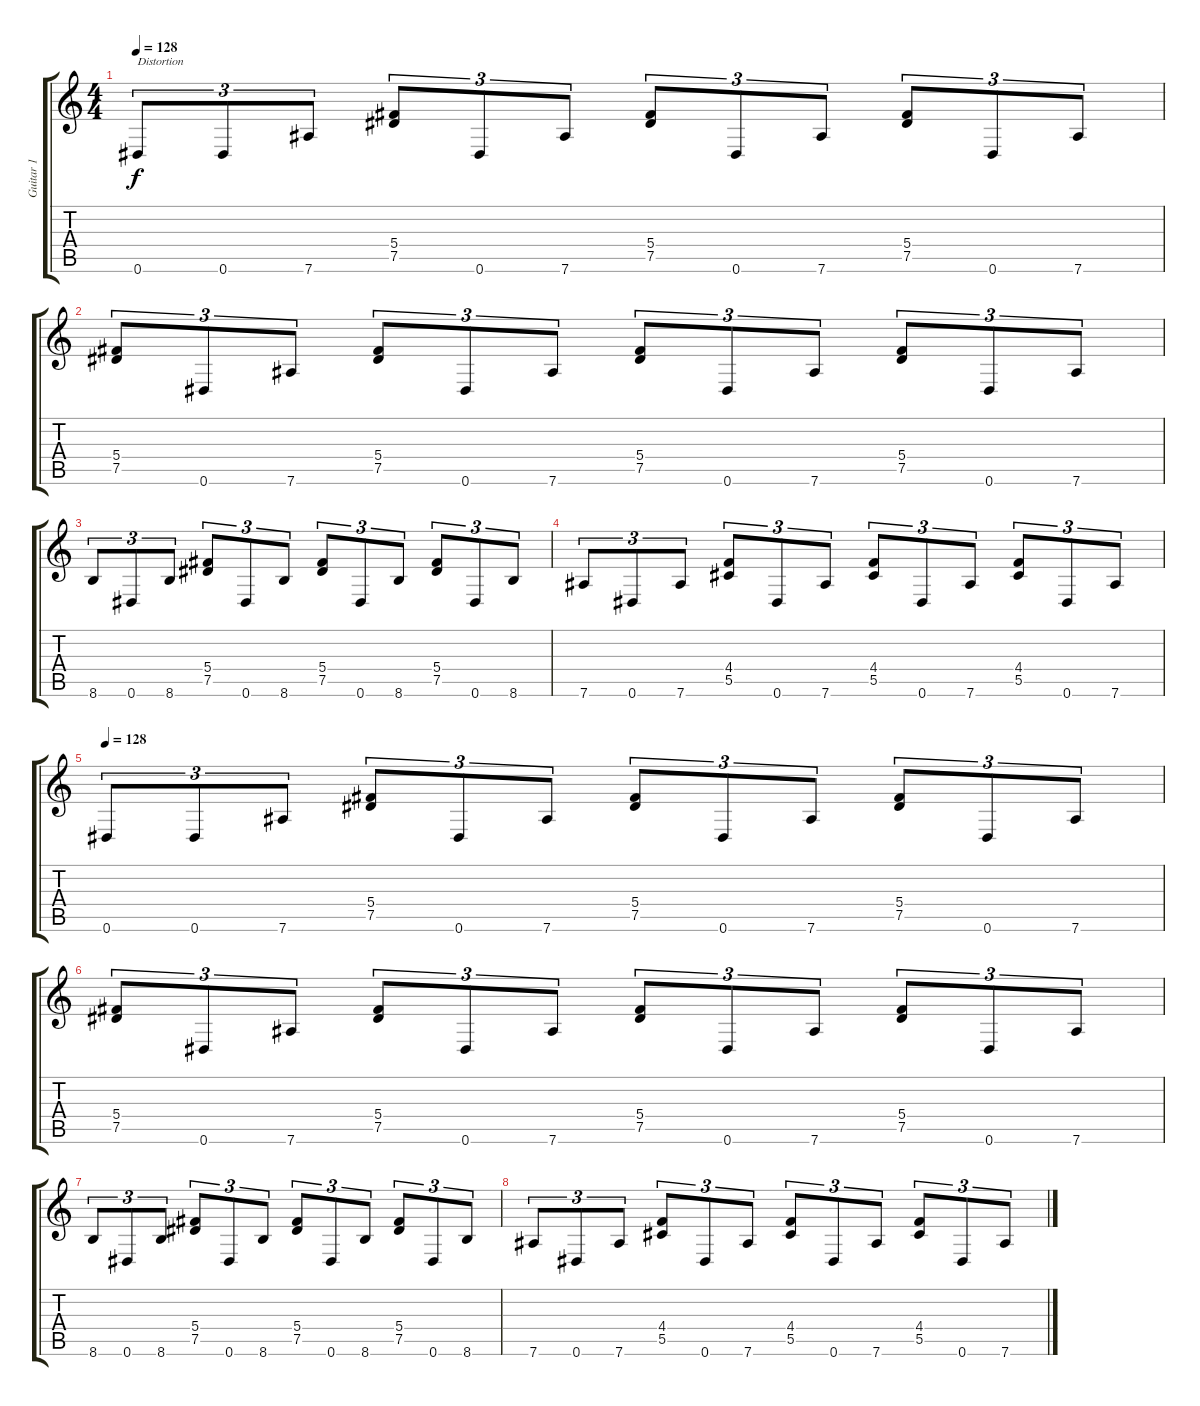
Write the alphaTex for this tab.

\track ("Guitar 1" "Guitar 1") {instrument distortionguitar}
\staff {score tabs}
\tuning (Eb4 Bb3 Gb3 Db3 Ab2 Eb2) {hide}
\ts (4 4)
\tempo 128
\clef g2
\ks c
0.6.8{tu (3 2) txt "Distortion" dy f volume 15 balance 10 instrument distortionguitar} 0.6.8{tu (3 2)} 7.6.8{tu (3 2)} (5.4 7.5).8{tu (3 2)} 0.6.8{tu (3 2)} 7.6.8{tu (3 2)} (5.4 7.5).8{tu (3 2)} 0.6.8{tu (3 2)} 7.6.8{tu (3 2)} (5.4 7.5).8{tu (3 2)} 0.6.8{tu (3 2)} 7.6.8{tu (3 2)} |
(5.4 7.5).8{tu (3 2)} 0.6.8{tu (3 2)} 7.6.8{tu (3 2)} (5.4 7.5).8{tu (3 2)} 0.6.8{tu (3 2)} 7.6.8{tu (3 2)} (5.4 7.5).8{tu (3 2)} 0.6.8{tu (3 2)} 7.6.8{tu (3 2)} (5.4 7.5).8{tu (3 2)} 0.6.8{tu (3 2)} 7.6.8{tu (3 2)} |
8.6.8{tu (3 2)} 0.6.8{tu (3 2)} 8.6.8{tu (3 2)} (5.4 7.5).8{tu (3 2)} 0.6.8{tu (3 2)} 8.6.8{tu (3 2)} (5.4 7.5).8{tu (3 2)} 0.6.8{tu (3 2)} 8.6.8{tu (3 2)} (5.4 7.5).8{tu (3 2)} 0.6.8{tu (3 2)} 8.6.8{tu (3 2)} |
7.6.8{tu (3 2)} 0.6.8{tu (3 2)} 7.6.8{tu (3 2)} (4.4 5.5).8{tu (3 2)} 0.6.8{tu (3 2)} 7.6.8{tu (3 2)} (4.4 5.5).8{tu (3 2)} 0.6.8{tu (3 2)} 7.6.8{tu (3 2)} (4.4 5.5).8{tu (3 2)} 0.6.8{tu (3 2)} 7.6.8{tu (3 2)} |
\tempo 128
0.6.8{tu (3 2) volume 15 balance 10 instrument distortionguitar} 0.6.8{tu (3 2)} 7.6.8{tu (3 2)} (5.4 7.5).8{tu (3 2)} 0.6.8{tu (3 2)} 7.6.8{tu (3 2)} (5.4 7.5).8{tu (3 2)} 0.6.8{tu (3 2)} 7.6.8{tu (3 2)} (5.4 7.5).8{tu (3 2)} 0.6.8{tu (3 2)} 7.6.8{tu (3 2)} |
(5.4 7.5).8{tu (3 2)} 0.6.8{tu (3 2)} 7.6.8{tu (3 2)} (5.4 7.5).8{tu (3 2)} 0.6.8{tu (3 2)} 7.6.8{tu (3 2)} (5.4 7.5).8{tu (3 2)} 0.6.8{tu (3 2)} 7.6.8{tu (3 2)} (5.4 7.5).8{tu (3 2)} 0.6.8{tu (3 2)} 7.6.8{tu (3 2)} |
8.6.8{tu (3 2)} 0.6.8{tu (3 2)} 8.6.8{tu (3 2)} (5.4 7.5).8{tu (3 2)} 0.6.8{tu (3 2)} 8.6.8{tu (3 2)} (5.4 7.5).8{tu (3 2)} 0.6.8{tu (3 2)} 8.6.8{tu (3 2)} (5.4 7.5).8{tu (3 2)} 0.6.8{tu (3 2)} 8.6.8{tu (3 2)} |
7.6.8{tu (3 2)} 0.6.8{tu (3 2)} 7.6.8{tu (3 2)} (4.4 5.5).8{tu (3 2)} 0.6.8{tu (3 2)} 7.6.8{tu (3 2)} (4.4 5.5).8{tu (3 2)} 0.6.8{tu (3 2)} 7.6.8{tu (3 2)} (4.4 5.5).8{tu (3 2)} 0.6.8{tu (3 2)} 7.6.8{tu (3 2)}
